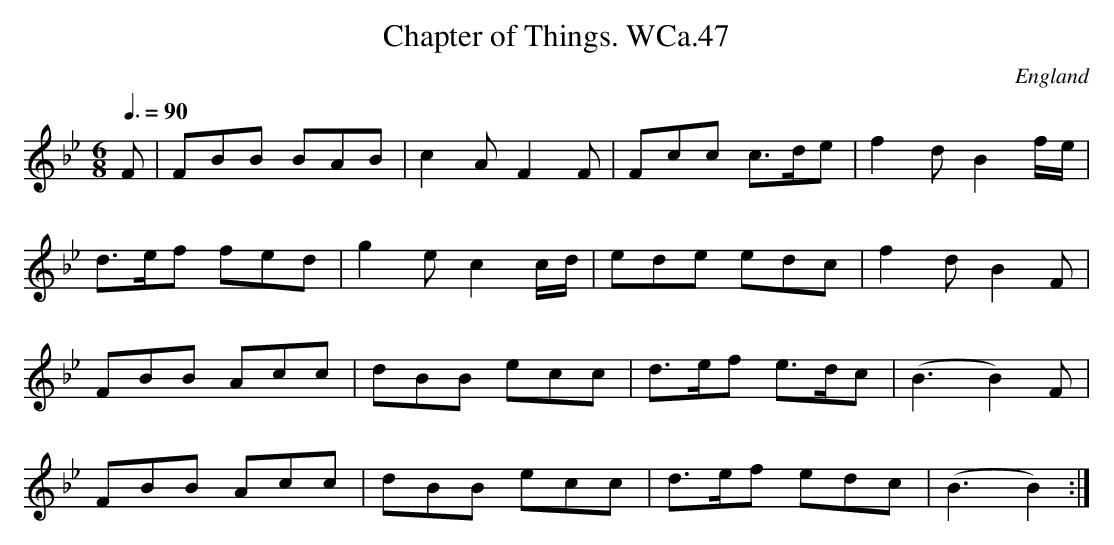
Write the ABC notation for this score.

X:1
T:Chapter of Things. WCa.47
L:1/8
M:6/8
O:England
Q:3/8=90
K:Bb
F|FBB BAB|c2AF2F|Fcc c>de|f2dB2f/e/|!
d>ef fed|g2ec2c/d/|ede edc|f2dB2F|!
FBB Acc|dBB ecc|d>ef e>dc|(B3B2)F|!
FBB Acc|dBB ecc|d>ef edc|(B3B2):|
